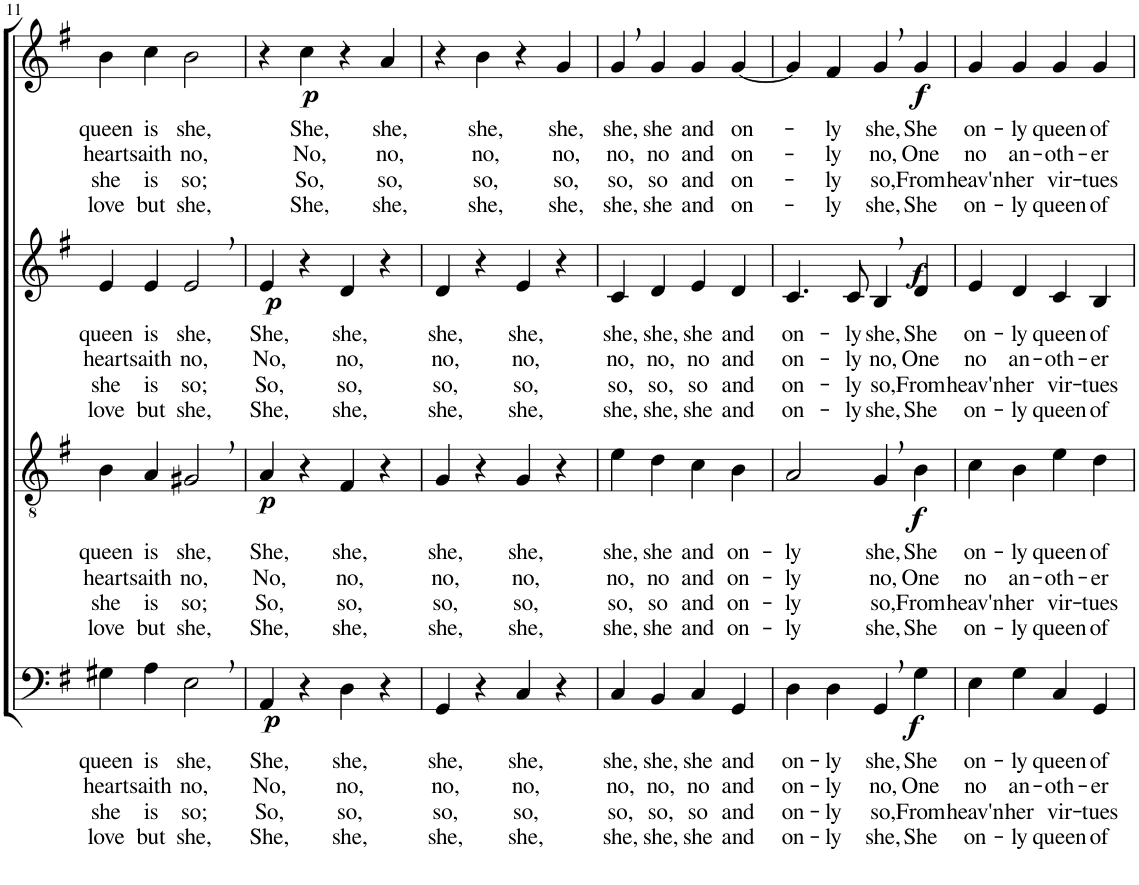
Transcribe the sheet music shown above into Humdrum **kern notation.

**kern	**text	**text	**text	**text	**dynam	**kern	**text	**text	**text	**text	**dynam	**kern	**text	**text	**text	**text	**dynam	**kern	**text	**text	**text	**text	**dynam
*part4	*part4	*part4	*part4	*part4	*part4	*part3	*part3	*part3	*part3	*part3	*part3	*part2	*part2	*part2	*part2	*part2	*part2	*part1	*part1	*part1	*part1	*part1	*part1
*staff4	*staff4	*staff4	*staff4	*staff4	*staff4	*staff3	*staff3	*staff3	*staff3	*staff3	*staff3	*staff2	*staff2	*staff2	*staff2	*staff2	*staff2	*staff1	*staff1	*staff1	*staff1	*staff1	*staff1
*I"Bassi	*	*	*	*	*	*I"Tenori	*	*	*	*	*	*I"Contralti	*	*	*	*	*	*I"Soprani	*	*	*	*	*
!!LO:PB:g=z
*clefF4	*	*	*	*	*	*clefGv2	*	*	*	*	*	*clefG2	*	*	*	*	*	*clefG2	*	*	*	*	*
*	*	*	*	*	*	*	*	*	*	*	*	*	*	*	*	*	*	*Trd1c2	*	*	*	*	*
*k[f#]	*	*	*	*	*	*k[f#]	*	*	*	*	*	*k[f#]	*	*	*	*	*	*k[f#]	*	*	*	*	*
*G:	*	*	*	*	*	*G:	*	*	*	*	*	*G:	*	*	*	*	*	*G:	*	*	*	*	*
*M4/4	*	*	*	*	*	*M4/4	*	*	*	*	*	*M4/4	*	*	*	*	*	*M4/4	*	*	*	*	*
=11	=11	=11	=11	=11	=11	=11	=11	=11	=11	=11	=11	=11	=11	=11	=11	=11	=11	=11	=11	=11	=11	=11	=11
!	!LO:LY:b	!LO:LY:b	!LO:LY:b	!LO:LY:b	!	!	!LO:LY:b	!LO:LY:b	!LO:LY:b	!LO:LY:b	!	!	!LO:LY:b	!LO:LY:b	!LO:LY:b	!LO:LY:b	!	!	!LO:LY:b	!LO:LY:b	!LO:LY:b	!LO:LY:b	!
4G#X\	queen	heart	she	love	.	4B\	queen	heart	she	love	.	4e/	queen	heart	she	love	.	4b\	queen	heart	she	love	.
!	!LO:LY:b	!LO:LY:b	!LO:LY:b	!LO:LY:b	!	!	!LO:LY:b	!LO:LY:b	!LO:LY:b	!LO:LY:b	!	!	!LO:LY:b	!LO:LY:b	!LO:LY:b	!LO:LY:b	!	!	!LO:LY:b	!LO:LY:b	!LO:LY:b	!LO:LY:b	!
4A\	is	saith	is	but	.	4A/	is	saith	is	but	.	4e/	is	saith	is	but	.	4cc\	is	saith	is	but	.
!	!LO:LY:b	!LO:LY:b	!LO:LY:b	!LO:LY:b	!	!	!LO:LY:b	!LO:LY:b	!LO:LY:b	!LO:LY:b	!	!	!LO:LY:b	!LO:LY:b	!LO:LY:b	!LO:LY:b	!	!	!LO:LY:b	!LO:LY:b	!LO:LY:b	!LO:LY:b	!
2E,\	she,	no,	so;	she,	.	2G#X,/	she,	no,	so;	she,	.	2e,/	she,	no,	so;	she,	.	2b\	she,	no,	so;	she,	.
=12	=12	=12	=12	=12	=12	=12	=12	=12	=12	=12	=12	=12	=12	=12	=12	=12	=12	=12	=12	=12	=12	=12	=12
!	!LO:LY:b	!LO:LY:b	!LO:LY:b	!LO:LY:b	!LO:DY:b	!	!LO:LY:b	!LO:LY:b	!LO:LY:b	!LO:LY:b	!LO:DY:b	!	!LO:LY:b	!LO:LY:b	!LO:LY:b	!LO:LY:b	!LO:DY:b	!	!	!	!	!	!
4AA/	She,	No,	So,	She,	p	4A/	She,	No,	So,	She,	p	4e/	She,	No,	So,	She,	p	4r	.	.	.	.	.
!	!	!	!	!	!	!	!	!	!	!	!	!	!	!	!	!	!	!	!LO:LY:b	!LO:LY:b	!LO:LY:b	!LO:LY:b	!LO:DY:b
4r	.	.	.	.	.	4r	.	.	.	.	.	4r	.	.	.	.	.	4cc\	She,	No,	So,	She,	p
!	!LO:LY:b	!LO:LY:b	!LO:LY:b	!LO:LY:b	!	!	!LO:LY:b	!LO:LY:b	!LO:LY:b	!LO:LY:b	!	!	!LO:LY:b	!LO:LY:b	!LO:LY:b	!LO:LY:b	!	!	!	!	!	!	!
4D\	she,	no,	so,	she,	.	4F#/	she,	no,	so,	she,	.	4d/	she,	no,	so,	she,	.	4r	.	.	.	.	.
!	!	!	!	!	!	!	!	!	!	!	!	!	!	!	!	!	!	!	!LO:LY:b	!LO:LY:b	!LO:LY:b	!LO:LY:b	!
4r	.	.	.	.	.	4r	.	.	.	.	.	4r	.	.	.	.	.	4a/	she,	no,	so,	she,	.
=13	=13	=13	=13	=13	=13	=13	=13	=13	=13	=13	=13	=13	=13	=13	=13	=13	=13	=13	=13	=13	=13	=13	=13
!	!LO:LY:b	!LO:LY:b	!LO:LY:b	!LO:LY:b	!	!	!LO:LY:b	!LO:LY:b	!LO:LY:b	!LO:LY:b	!	!	!LO:LY:b	!LO:LY:b	!LO:LY:b	!LO:LY:b	!	!	!	!	!	!	!
4GG/	she,	no,	so,	she,	.	4G/	she,	no,	so,	she,	.	4d/	she,	no,	so,	she,	.	4r	.	.	.	.	.
!	!	!	!	!	!	!	!	!	!	!	!	!	!	!	!	!	!	!	!LO:LY:b	!LO:LY:b	!LO:LY:b	!LO:LY:b	!
4r	.	.	.	.	.	4r	.	.	.	.	.	4r	.	.	.	.	.	4b\	she,	no,	so,	she,	.
!	!LO:LY:b	!LO:LY:b	!LO:LY:b	!LO:LY:b	!	!	!LO:LY:b	!LO:LY:b	!LO:LY:b	!LO:LY:b	!	!	!LO:LY:b	!LO:LY:b	!LO:LY:b	!LO:LY:b	!	!	!	!	!	!	!
4C/	she,	no,	so,	she,	.	4G/	she,	no,	so,	she,	.	4e/	she,	no,	so,	she,	.	4r	.	.	.	.	.
!	!	!	!	!	!	!	!	!	!	!	!	!	!	!	!	!	!	!	!LO:LY:b	!LO:LY:b	!LO:LY:b	!LO:LY:b	!
4r	.	.	.	.	.	4r	.	.	.	.	.	4r	.	.	.	.	.	4g/	she,	no,	so,	she,	.
=14	=14	=14	=14	=14	=14	=14	=14	=14	=14	=14	=14	=14	=14	=14	=14	=14	=14	=14	=14	=14	=14	=14	=14
!	!LO:LY:b	!LO:LY:b	!LO:LY:b	!LO:LY:b	!	!	!LO:LY:b	!LO:LY:b	!LO:LY:b	!LO:LY:b	!	!	!LO:LY:b	!LO:LY:b	!LO:LY:b	!LO:LY:b	!	!	!LO:LY:b	!LO:LY:b	!LO:LY:b	!LO:LY:b	!
4C/	she,	no,	so,	she,	.	4e\	she,	no,	so,	she,	.	4c/	she,	no,	so,	she,	.	4g,/	she,	no,	so,	she,	.
!	!LO:LY:b	!LO:LY:b	!LO:LY:b	!LO:LY:b	!	!	!LO:LY:b	!LO:LY:b	!LO:LY:b	!LO:LY:b	!	!	!LO:LY:b	!LO:LY:b	!LO:LY:b	!LO:LY:b	!	!	!LO:LY:b	!LO:LY:b	!LO:LY:b	!LO:LY:b	!
4BB/	she,	no,	so,	she,	.	4d\	she	no	so	she	.	4d/	she,	no,	so,	she,	.	4g/	she	no	so	she	.
!	!LO:LY:b	!LO:LY:b	!LO:LY:b	!LO:LY:b	!	!	!LO:LY:b	!LO:LY:b	!LO:LY:b	!LO:LY:b	!	!	!LO:LY:b	!LO:LY:b	!LO:LY:b	!LO:LY:b	!	!	!LO:LY:b	!LO:LY:b	!LO:LY:b	!LO:LY:b	!
4C/	she	no	so	she	.	4c\	and	and	and	and	.	4e/	she	no	so	she	.	4g/	and	and	and	and	.
!	!LO:LY:b	!LO:LY:b	!LO:LY:b	!LO:LY:b	!	!	!LO:LY:b	!LO:LY:b	!LO:LY:b	!LO:LY:b	!	!	!LO:LY:b	!LO:LY:b	!LO:LY:b	!LO:LY:b	!	!	!LO:LY:b	!LO:LY:b	!LO:LY:b	!LO:LY:b	!
4GG/	and	and	and	and	.	4B\	on-	on-	on-	on-	.	4d/	and	and	and	and	.	[4g/	on-	on-	on-	on-	.
=15	=15	=15	=15	=15	=15	=15	=15	=15	=15	=15	=15	=15	=15	=15	=15	=15	=15	=15	=15	=15	=15	=15	=15
!	!LO:LY:b	!LO:LY:b	!LO:LY:b	!LO:LY:b	!	!	!LO:LY:b	!LO:LY:b	!LO:LY:b	!LO:LY:b	!	!	!LO:LY:b	!LO:LY:b	!LO:LY:b	!LO:LY:b	!	!	!	!	!	!	!
4D\	on-	on-	on-	on-	.	2A/	-ly	-ly	-ly	-ly	.	4.c/	on-	on-	on-	on-	.	4g/]	.	.	.	.	.
!	!LO:LY:b	!LO:LY:b	!LO:LY:b	!LO:LY:b	!	!	!	!	!	!	!	!	!	!	!	!	!	!	!LO:LY:b	!LO:LY:b	!LO:LY:b	!LO:LY:b	!
4D\	-ly	-ly	-ly	-ly	.	.	.	.	.	.	.	.	.	.	.	.	.	4f#/	-ly	-ly	-ly	-ly	.
!	!	!	!	!	!	!	!	!	!	!	!	!	!LO:LY:b	!LO:LY:b	!LO:LY:b	!LO:LY:b	!	!	!	!	!	!	!
.	.	.	.	.	.	.	.	.	.	.	.	8c/	-ly	-ly	-ly	-ly	.	.	.	.	.	.	.
!	!LO:LY:b	!LO:LY:b	!LO:LY:b	!LO:LY:b	!	!	!LO:LY:b	!LO:LY:b	!LO:LY:b	!LO:LY:b	!	!	!LO:LY:b	!LO:LY:b	!LO:LY:b	!LO:LY:b	!	!	!LO:LY:b	!LO:LY:b	!LO:LY:b	!LO:LY:b	!
4GG,/	she,	no,	so,	she,	.	4G,/	she,	no,	so,	she,	.	4B,/	she,	no,	so,	she,	.	4g,/	she,	no,	so,	she,	.
!	!LO:LY:b	!LO:LY:b	!LO:LY:b	!LO:LY:b	!LO:DY:b	!	!LO:LY:b	!LO:LY:b	!LO:LY:b	!LO:LY:b	!LO:DY:b	!	!LO:LY:b	!LO:LY:b	!LO:LY:b	!LO:LY:b	!LO:DY:b	!	!LO:LY:b	!LO:LY:b	!LO:LY:b	!LO:LY:b	!LO:DY:b
4G\	She	One	From	She	f	4B\	She	One	From	She	f	4d/	She	One	From	She	f	4g/	She	One	From	She	f
=16	=16	=16	=16	=16	=16	=16	=16	=16	=16	=16	=16	=16	=16	=16	=16	=16	=16	=16	=16	=16	=16	=16	=16
!	!LO:LY:b	!LO:LY:b	!LO:LY:b	!LO:LY:b	!	!	!LO:LY:b	!LO:LY:b	!LO:LY:b	!LO:LY:b	!	!	!LO:LY:b	!LO:LY:b	!LO:LY:b	!LO:LY:b	!	!	!LO:LY:b	!LO:LY:b	!LO:LY:b	!LO:LY:b	!
4E\	on-	no	heav'n	on-	.	4c\	on-	no	heav'n	on-	.	4e/	on-	no	heav'n	on-	.	4g/	on-	no	heav'n	on-	.
!	!LO:LY:b	!LO:LY:b	!LO:LY:b	!LO:LY:b	!	!	!LO:LY:b	!LO:LY:b	!LO:LY:b	!LO:LY:b	!	!	!LO:LY:b	!LO:LY:b	!LO:LY:b	!LO:LY:b	!	!	!LO:LY:b	!LO:LY:b	!LO:LY:b	!LO:LY:b	!
4G\	-ly	an-	her	-ly	.	4B\	-ly	an-	her	-ly	.	4d/	-ly	an-	her	-ly	.	4g/	-ly	an-	her	-ly	.
!	!LO:LY:b	!LO:LY:b	!LO:LY:b	!LO:LY:b	!	!	!LO:LY:b	!LO:LY:b	!LO:LY:b	!LO:LY:b	!	!	!LO:LY:b	!LO:LY:b	!LO:LY:b	!LO:LY:b	!	!	!LO:LY:b	!LO:LY:b	!LO:LY:b	!LO:LY:b	!
4C/	queen	-oth-	vir-	queen	.	4e\	queen	-oth-	vir-	queen	.	4c/	queen	-oth-	vir-	queen	.	4g/	queen	-oth-	vir-	queen	.
!	!LO:LY:b	!LO:LY:b	!LO:LY:b	!LO:LY:b	!	!	!LO:LY:b	!LO:LY:b	!LO:LY:b	!LO:LY:b	!	!	!LO:LY:b	!LO:LY:b	!LO:LY:b	!LO:LY:b	!	!	!LO:LY:b	!LO:LY:b	!LO:LY:b	!LO:LY:b	!
4GG/	of	-er	-tues	of	.	4d\	of	-er	-tues	of	.	4B/	of	-er	-tues	of	.	4g/	of	-er	-tues	of	.
=	=	=	=	=	=	=	=	=	=	=	=	=	=	=	=	=	=	=	=	=	=	=	=
*-	*-	*-	*-	*-	*-	*-	*-	*-	*-	*-	*-	*-	*-	*-	*-	*-	*-	*-	*-	*-	*-	*-	*-
